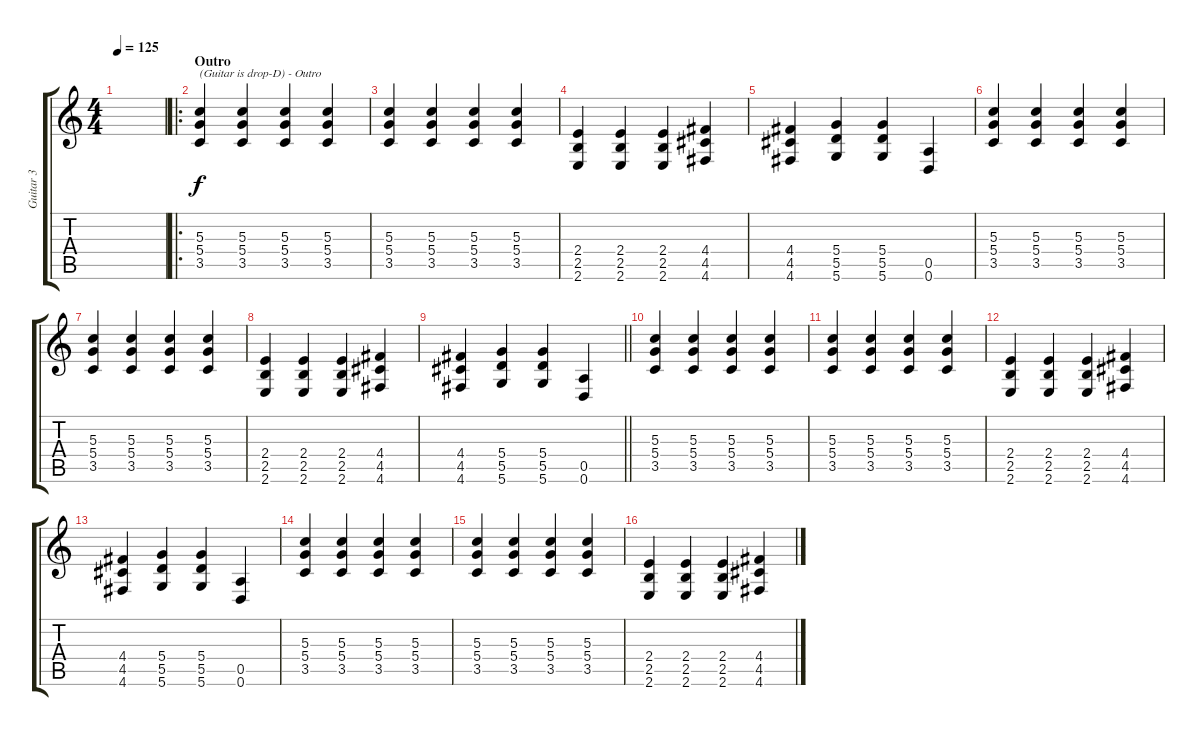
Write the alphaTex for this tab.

\track ("Guitar 3" "Guitar 3") {instrument distortionguitar}
\staff {score tabs}
\tuning (E4 B3 G3 D3 A2 D2) {hide}
\ts (4 4)
\tempo 125
\clef g2
\ks c
|
\ro
\section ("" "Outro")
(5.3 5.4 3.5).4{txt "(Guitar is drop-D) - Outro"} (5.3 5.4 3.5).4 (5.3 5.4 3.5).4 (5.3 5.4 3.5).4 |
(5.3 5.4 3.5).4 (5.3 5.4 3.5).4 (5.3 5.4 3.5).4 (5.3 5.4 3.5).4 |
(2.4 2.5 2.6).4 (2.4 2.5 2.6).4 (2.4 2.5 2.6).4 (4.4 4.5 4.6).4 |
(4.4 4.5 4.6).4 (5.4 5.5 5.6).4 (5.4 5.5 5.6).4 (0.5 0.6).4 |
(5.3 5.4 3.5).4 (5.3 5.4 3.5).4 (5.3 5.4 3.5).4 (5.3 5.4 3.5).4 |
(5.3 5.4 3.5).4 (5.3 5.4 3.5).4 (5.3 5.4 3.5).4 (5.3 5.4 3.5).4 |
(2.4 2.5 2.6).4 (2.4 2.5 2.6).4 (2.4 2.5 2.6).4 (4.4 4.5 4.6).4 |
\barLineRight lightlight
(4.4 4.5 4.6).4 (5.4 5.5 5.6).4 (5.4 5.5 5.6).4 (0.5 0.6).4 |
(5.3 5.4 3.5).4 (5.3 5.4 3.5).4 (5.3 5.4 3.5).4 (5.3 5.4 3.5).4 |
(5.3 5.4 3.5).4 (5.3 5.4 3.5).4 (5.3 5.4 3.5).4 (5.3 5.4 3.5).4 |
(2.4 2.5 2.6).4 (2.4 2.5 2.6).4 (2.4 2.5 2.6).4 (4.4 4.5 4.6).4 |
(4.4 4.5 4.6).4 (5.4 5.5 5.6).4 (5.4 5.5 5.6).4 (0.5 0.6).4 |
(5.3 5.4 3.5).4 (5.3 5.4 3.5).4 (5.3 5.4 3.5).4 (5.3 5.4 3.5).4 |
(5.3 5.4 3.5).4 (5.3 5.4 3.5).4 (5.3 5.4 3.5).4 (5.3 5.4 3.5).4 |
(2.4 2.5 2.6).4 (2.4 2.5 2.6).4 (2.4 2.5 2.6).4 (4.4 4.5 4.6).4
